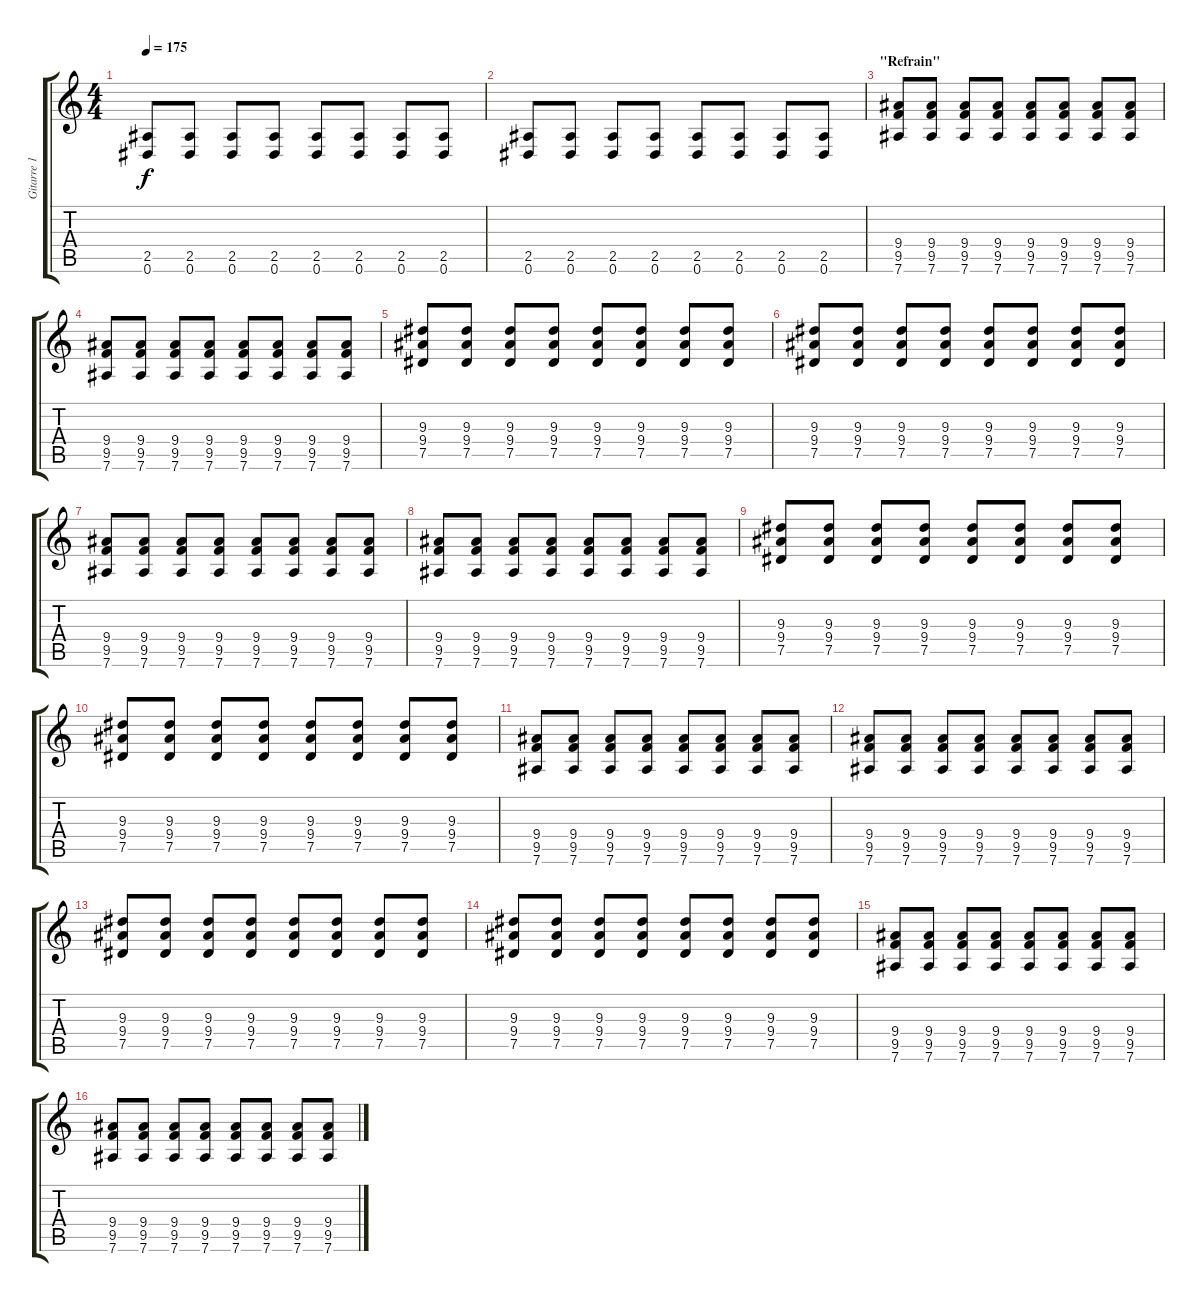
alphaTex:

\track ("Gitarre 1" "Gitarre 1") {instrument distortionguitar}
\staff {score tabs}
\tuning (Eb4 Bb3 Gb3 Db3 Ab2 Eb2) {hide}
\ts (4 4)
\tempo 175
\clef g2
\ks c
(2.5 0.6).8{dy f} (2.5 0.6).8 (2.5 0.6).8 (2.5 0.6).8 (2.5 0.6).8 (2.5 0.6).8 (2.5 0.6).8 (2.5 0.6).8 |
(2.5 0.6).8 (2.5 0.6).8 (2.5 0.6).8 (2.5 0.6).8 (2.5 0.6).8 (2.5 0.6).8 (2.5 0.6).8 (2.5 0.6).8 |
\section ("" "\"Refrain\"")
(9.4 9.5 7.6).8 (9.4 9.5 7.6).8 (9.4 9.5 7.6).8 (9.4 9.5 7.6).8 (9.4 9.5 7.6).8 (9.4 9.5 7.6).8 (9.4 9.5 7.6).8 (9.4 9.5 7.6).8 |
(9.4 9.5 7.6).8 (9.4 9.5 7.6).8 (9.4 9.5 7.6).8 (9.4 9.5 7.6).8 (9.4 9.5 7.6).8 (9.4 9.5 7.6).8 (9.4 9.5 7.6).8 (9.4 9.5 7.6).8 |
(9.3 9.4 7.5).8 (9.3 9.4 7.5).8 (9.3 9.4 7.5).8 (9.3 9.4 7.5).8 (9.3 9.4 7.5).8 (9.3 9.4 7.5).8 (9.3 9.4 7.5).8 (9.3 9.4 7.5).8 |
(9.3 9.4 7.5).8 (9.3 9.4 7.5).8 (9.3 9.4 7.5).8 (9.3 9.4 7.5).8 (9.3 9.4 7.5).8 (9.3 9.4 7.5).8 (9.3 9.4 7.5).8 (9.3 9.4 7.5).8 |
(9.4 9.5 7.6).8 (9.4 9.5 7.6).8 (9.4 9.5 7.6).8 (9.4 9.5 7.6).8 (9.4 9.5 7.6).8 (9.4 9.5 7.6).8 (9.4 9.5 7.6).8 (9.4 9.5 7.6).8 |
(9.4 9.5 7.6).8 (9.4 9.5 7.6).8 (9.4 9.5 7.6).8 (9.4 9.5 7.6).8 (9.4 9.5 7.6).8 (9.4 9.5 7.6).8 (9.4 9.5 7.6).8 (9.4 9.5 7.6).8 |
(9.3 9.4 7.5).8 (9.3 9.4 7.5).8 (9.3 9.4 7.5).8 (9.3 9.4 7.5).8 (9.3 9.4 7.5).8 (9.3 9.4 7.5).8 (9.3 9.4 7.5).8 (9.3 9.4 7.5).8 |
(9.3 9.4 7.5).8 (9.3 9.4 7.5).8 (9.3 9.4 7.5).8 (9.3 9.4 7.5).8 (9.3 9.4 7.5).8 (9.3 9.4 7.5).8 (9.3 9.4 7.5).8 (9.3 9.4 7.5).8 |
(9.4 9.5 7.6).8 (9.4 9.5 7.6).8 (9.4 9.5 7.6).8 (9.4 9.5 7.6).8 (9.4 9.5 7.6).8 (9.4 9.5 7.6).8 (9.4 9.5 7.6).8 (9.4 9.5 7.6).8 |
(9.4 9.5 7.6).8 (9.4 9.5 7.6).8 (9.4 9.5 7.6).8 (9.4 9.5 7.6).8 (9.4 9.5 7.6).8 (9.4 9.5 7.6).8 (9.4 9.5 7.6).8 (9.4 9.5 7.6).8 |
(9.3 9.4 7.5).8 (9.3 9.4 7.5).8 (9.3 9.4 7.5).8 (9.3 9.4 7.5).8 (9.3 9.4 7.5).8 (9.3 9.4 7.5).8 (9.3 9.4 7.5).8 (9.3 9.4 7.5).8 |
(9.3 9.4 7.5).8 (9.3 9.4 7.5).8 (9.3 9.4 7.5).8 (9.3 9.4 7.5).8 (9.3 9.4 7.5).8 (9.3 9.4 7.5).8 (9.3 9.4 7.5).8 (9.3 9.4 7.5).8 |
(9.4 9.5 7.6).8 (9.4 9.5 7.6).8 (9.4 9.5 7.6).8 (9.4 9.5 7.6).8 (9.4 9.5 7.6).8 (9.4 9.5 7.6).8 (9.4 9.5 7.6).8 (9.4 9.5 7.6).8 |
(9.4 9.5 7.6).8 (9.4 9.5 7.6).8 (9.4 9.5 7.6).8 (9.4 9.5 7.6).8 (9.4 9.5 7.6).8 (9.4 9.5 7.6).8 (9.4 9.5 7.6).8 (9.4 9.5 7.6).8
